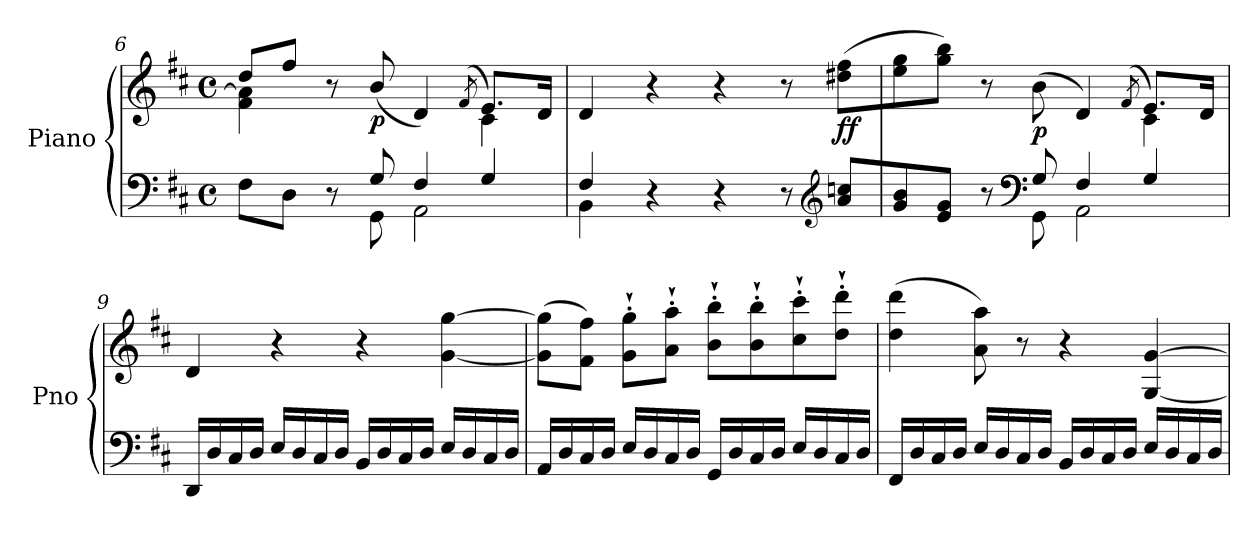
**kern	**kern	**dynam
*part1	*part1	*part1
*staff2	*staff1	*staff1/2
*I"Piano	*	*
*I'Pno	*	*
*clefF4	*clefG2	*
*k[f#c#]	*k[f#c#]	*
*D:	*D:	*
*M4/4	*M4/4	*
*met(c)	*met(c)	*
=6	=6	=6
*^	*^	*
8F#\	4.ryy	8dd/	4f#\ 4a\]	.
8D\J	.	8ff#/J	.	.
8r	.	8r	2ryy	.
!	!	!	!	!LO:DY:b
8G/	8GG\	(8b/	.	p
4F#/	2AA\	4d/)	.	.
.	.	(8qf#/	.	.
4G/	.	8.e/L)	4c#\	.
.	.	16d/Jk	.	.
*	*	*v	*v	*
=7	=7	=7	=7
4F#/	4BB\	4d/	.
4r	2.ryy	4r	.
4r	.	4r	.
8r	.	8r	.
*clefG2	*	*	*
!	!	!	!LO:DY:b
8a/ 8ccn/L	.	(8dd#X\ 8ff#\L	ff
=8	=8	=8	=8
*	*	*^	*
8g/ 8b/	4.ryy	8ee\ 8gg\	2.ryy	.
8e/ 8g/J	.	8gg\ 8bb\J)	.	.
8r	.	8r	.	.
*clefF4	*	*	*	*
!	!	!	!	!LO:DY:b
8G/	8GG\	(8b\	.	p
4F#/	2AA\	4d/)	.	.
.	.	(8qf#/	.	.
4G/	.	8.e/L)	4c#\	.
.	.	16d/Jk	.	.
*v	*v	*	*	*
*	*v	*v	*
=9	=9	=9
16DD/LL	4d/	.
16D/	.	.
16C#/	.	.
16D/JJ	.	.
16E/LL	4r	.
16D/	.	.
16C#/	.	.
16D/JJ	.	.
16BB/LL	4r	.
16D/	.	.
16C#/	.	.
16D/JJ	.	.
16E/LL	[4g\ [4gg\	.
16D/	.	.
16C#/	.	.
16D/JJ	.	.
!!LO:LB:g=z
=10	=10	=10
16AA/LL	(8g\] 8gg\]L	.
16D/	.	.
16C#/	8f#\ 8ff#\J)	.
16D/JJ	.	.
16E/LL	8g\`' 8gg\`'L	.
16D/	.	.
16C#/	8a\`' 8aa\`'J	.
16D/JJ	.	.
16GG/LL	8b\`' 8bb\`'L	.
16D/	.	.
16C#/	8b\`' 8bb\`'	.
16D/JJ	.	.
16E/LL	8cc#\`' 8ccc#\`'	.
16D/	.	.
16C#/	8dd\`' 8ddd\`'J	.
16D/JJ	.	.
=11	=11	=11
16FF#/LL	(4dd\ 4ddd\	.
16D/	.	.
16C#/	.	.
16D/JJ	.	.
16E/LL	8a\ 8aa\)	.
16D/	.	.
16C#/	8r	.
16D/JJ	.	.
16BB/LL	4r	.
16D/	.	.
16C#/	.	.
16D/JJ	.	.
16E/LL	[4G/ [4g/	.
16D/	.	.
16C#/	.	.
16D/JJ	.	.
=	=	=
*-	*-	*-
